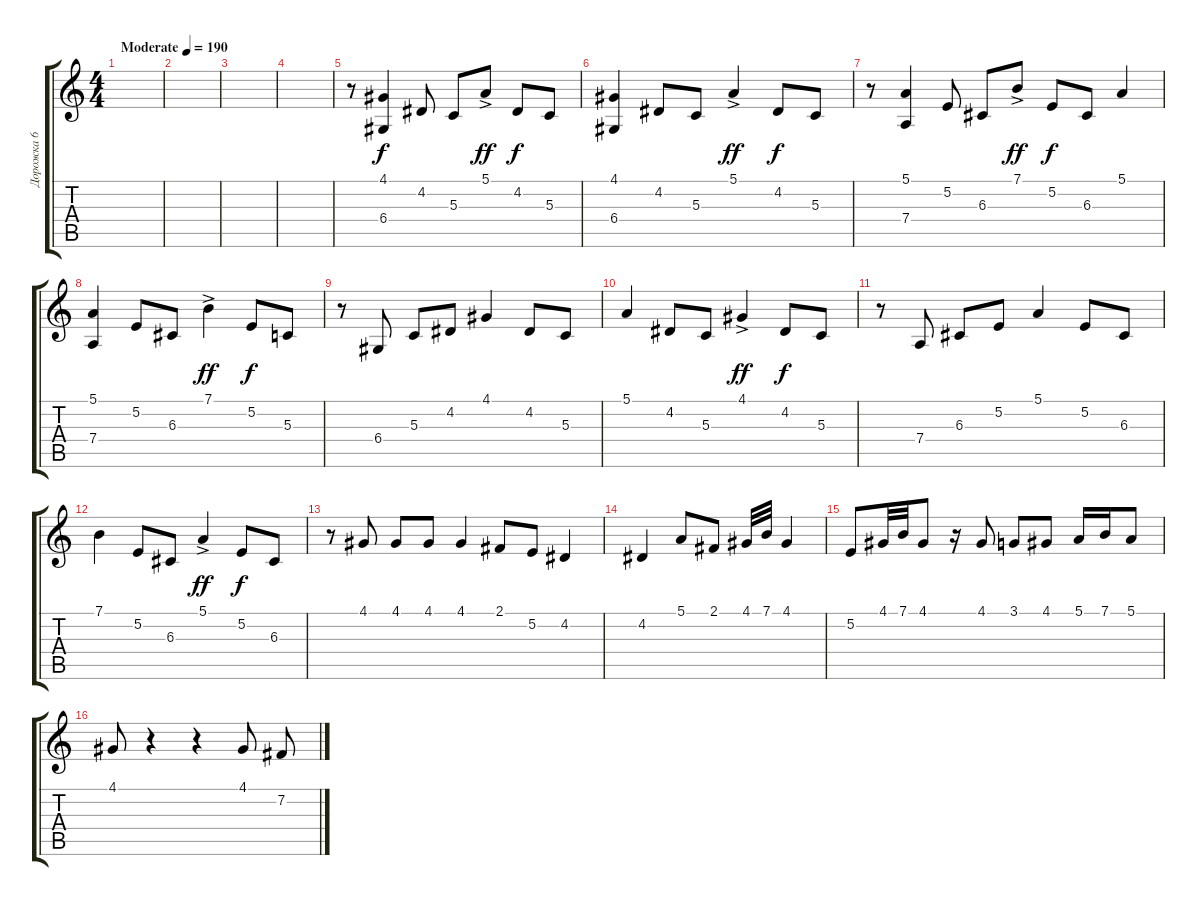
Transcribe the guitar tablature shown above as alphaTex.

\track ("Дорожка 6" "Дорожка 6") {instrument pad6metallic}
\staff {score tabs}
\tuning (E4 B3 G3 D3 A2 E2) {hide}
\ts (4 4)
\tempo (190 "Moderate")
\clef g2
\ks c
|
|
|
|
r.8 (4.1 6.4).4 4.2.8 5.3.8 5.1{ac}.8{dy ff} 4.2.8{dy f} 5.3.8 |
(4.1 6.4).4 4.2.8 5.3.8 5.1{ac}.4{dy ff} 4.2.8{dy f} 5.3.8 |
r.8 (5.1 7.4).4 5.2.8 6.3.8 7.1{ac}.8{dy ff} 5.2.8{dy f} 6.3.8 5.1.4 |
(5.1 7.4).4 5.2.8 6.3.8 7.1{ac}.4{dy ff} 5.2.8{dy f} 5.3.8 |
r.8 6.4.8 5.3.8 4.2.8 4.1.4 4.2.8 5.3.8 |
5.1.4 4.2.8 5.3.8 4.1{ac}.4{dy ff} 4.2.8{dy f} 5.3.8 |
r.8 7.4.8 6.3.8 5.2.8 5.1.4 5.2.8 6.3.8 |
7.1.4 5.2.8 6.3.8 5.1{ac}.4{dy ff} 5.2.8{dy f} 6.3.8 |
r.8 4.1.8 4.1.8 4.1.8 4.1.4 2.1.8 5.2.8 4.2.4 |
4.2.4 5.1.8 2.1.8 4.1.32 7.1.32 4.1.4 |
5.2.8 4.1.32 7.1.32 4.1.8 r.16 4.1.8 3.1.8 4.1.8 5.1.16 7.1.16 5.1.8 |
4.1.8 r.4 r.4 4.1.8 7.2.8
